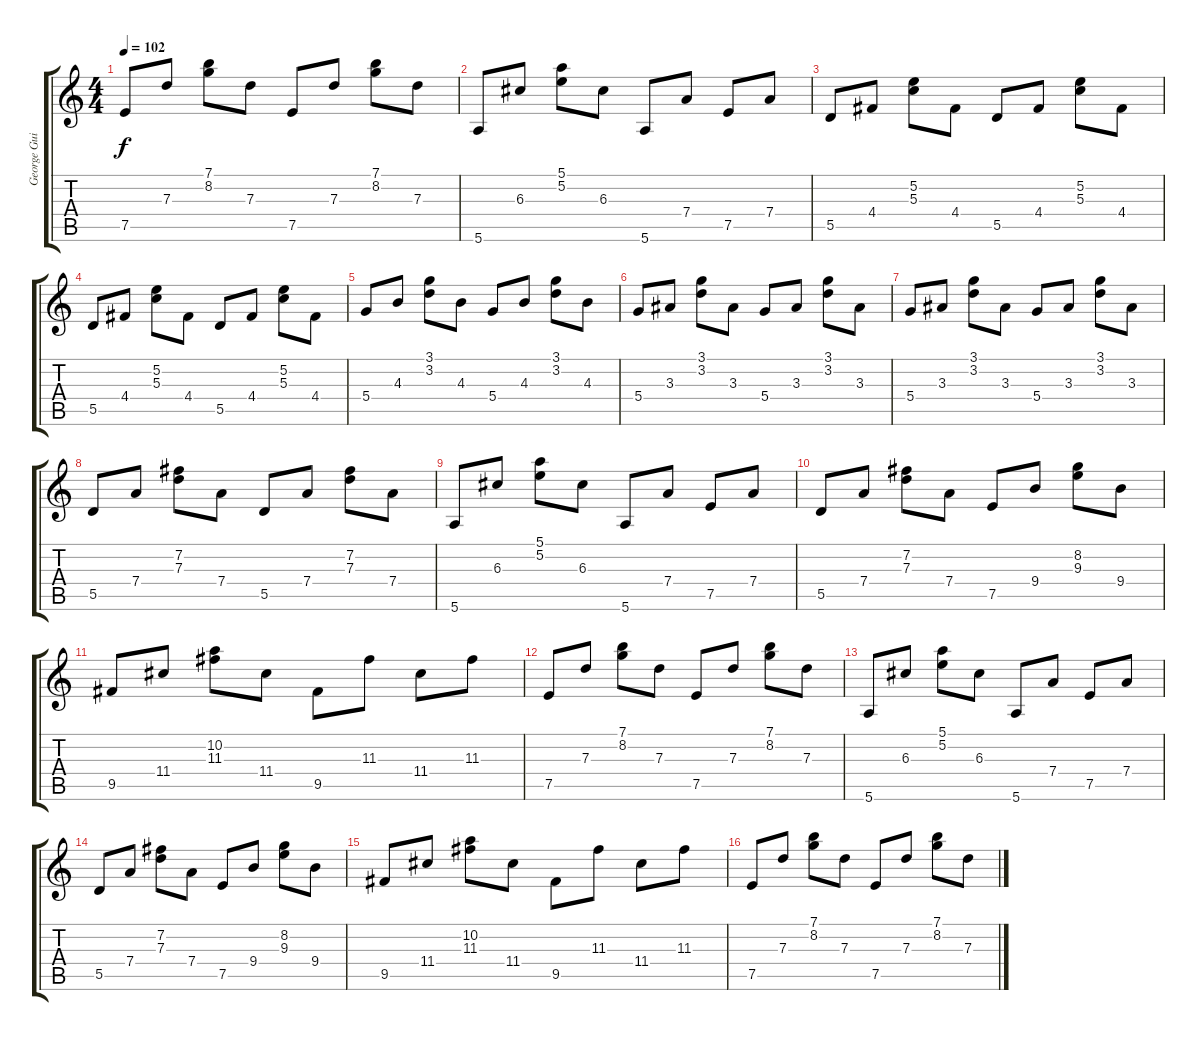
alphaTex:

\track ("George Guitar" "George Gui") {instrument electricguitarclean}
\staff {score tabs}
\tuning (E4 B3 G3 D3 A2 E2) {hide}
\ts (4 4)
\tempo 102
\clef g2
\ks c
7.5.8{dy f} 7.3.8 (7.1 8.2).8 7.3.8 7.5.8 7.3.8 (7.1 8.2).8 7.3.8 |
5.6.8 6.3.8 (5.1 5.2).8 6.3.8 5.6.8 7.4.8 7.5.8 7.4.8 |
5.5.8 4.4.8 (5.2 5.3).8 4.4.8 5.5.8 4.4.8 (5.2 5.3).8 4.4.8 |
5.5.8 4.4.8 (5.2 5.3).8 4.4.8 5.5.8 4.4.8 (5.2 5.3).8 4.4.8 |
5.4.8 4.3.8 (3.1 3.2).8 4.3.8 5.4.8 4.3.8 (3.1 3.2).8 4.3.8 |
5.4.8 3.3.8 (3.1 3.2).8 3.3.8 5.4.8 3.3.8 (3.1 3.2).8 3.3.8 |
5.4.8 3.3.8 (3.1 3.2).8 3.3.8 5.4.8 3.3.8 (3.1 3.2).8 3.3.8 |
5.5.8 7.4.8 (7.2 7.3).8 7.4.8 5.5.8 7.4.8 (7.2 7.3).8 7.4.8 |
5.6.8 6.3.8 (5.1 5.2).8 6.3.8 5.6.8 7.4.8 7.5.8 7.4.8 |
5.5.8 7.4.8 (7.2 7.3).8 7.4.8 7.5.8 9.4.8 (8.2 9.3).8 9.4.8 |
9.5.8 11.4.8 (10.2 11.3).8 11.4.8 9.5.8 11.3.8 11.4.8 11.3.8 |
7.5.8 7.3.8 (7.1 8.2).8 7.3.8 7.5.8 7.3.8 (7.1 8.2).8 7.3.8 |
5.6.8 6.3.8 (5.1 5.2).8 6.3.8 5.6.8 7.4.8 7.5.8 7.4.8 |
5.5.8 7.4.8 (7.2 7.3).8 7.4.8 7.5.8 9.4.8 (8.2 9.3).8 9.4.8 |
9.5.8 11.4.8 (10.2 11.3).8 11.4.8 9.5.8 11.3.8 11.4.8 11.3.8 |
7.5.8 7.3.8 (7.1 8.2).8 7.3.8 7.5.8 7.3.8 (7.1 8.2).8 7.3.8
